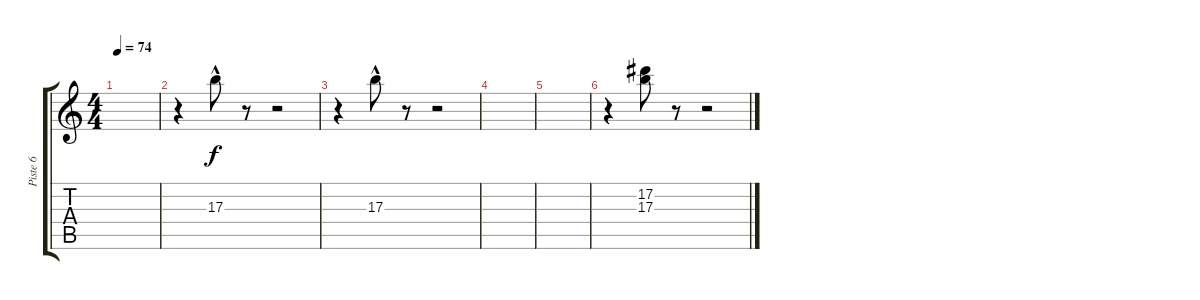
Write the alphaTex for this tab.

\track ("Piste 6" "Piste 6") {instrument distortionguitar}
\staff {score tabs}
\tuning (Eb4 Bb3 Gb3 Db3 Ab2 Eb2) {hide}
\ts (4 4)
\tempo 74
\clef g2
\ks c
|
r.4 17.3{hac}.8 r.8 r.2 |
r.4 17.3{hac}.8 r.8 r.2 |
|
|
r.4 (17.2 17.3).8 r.8 r.2
